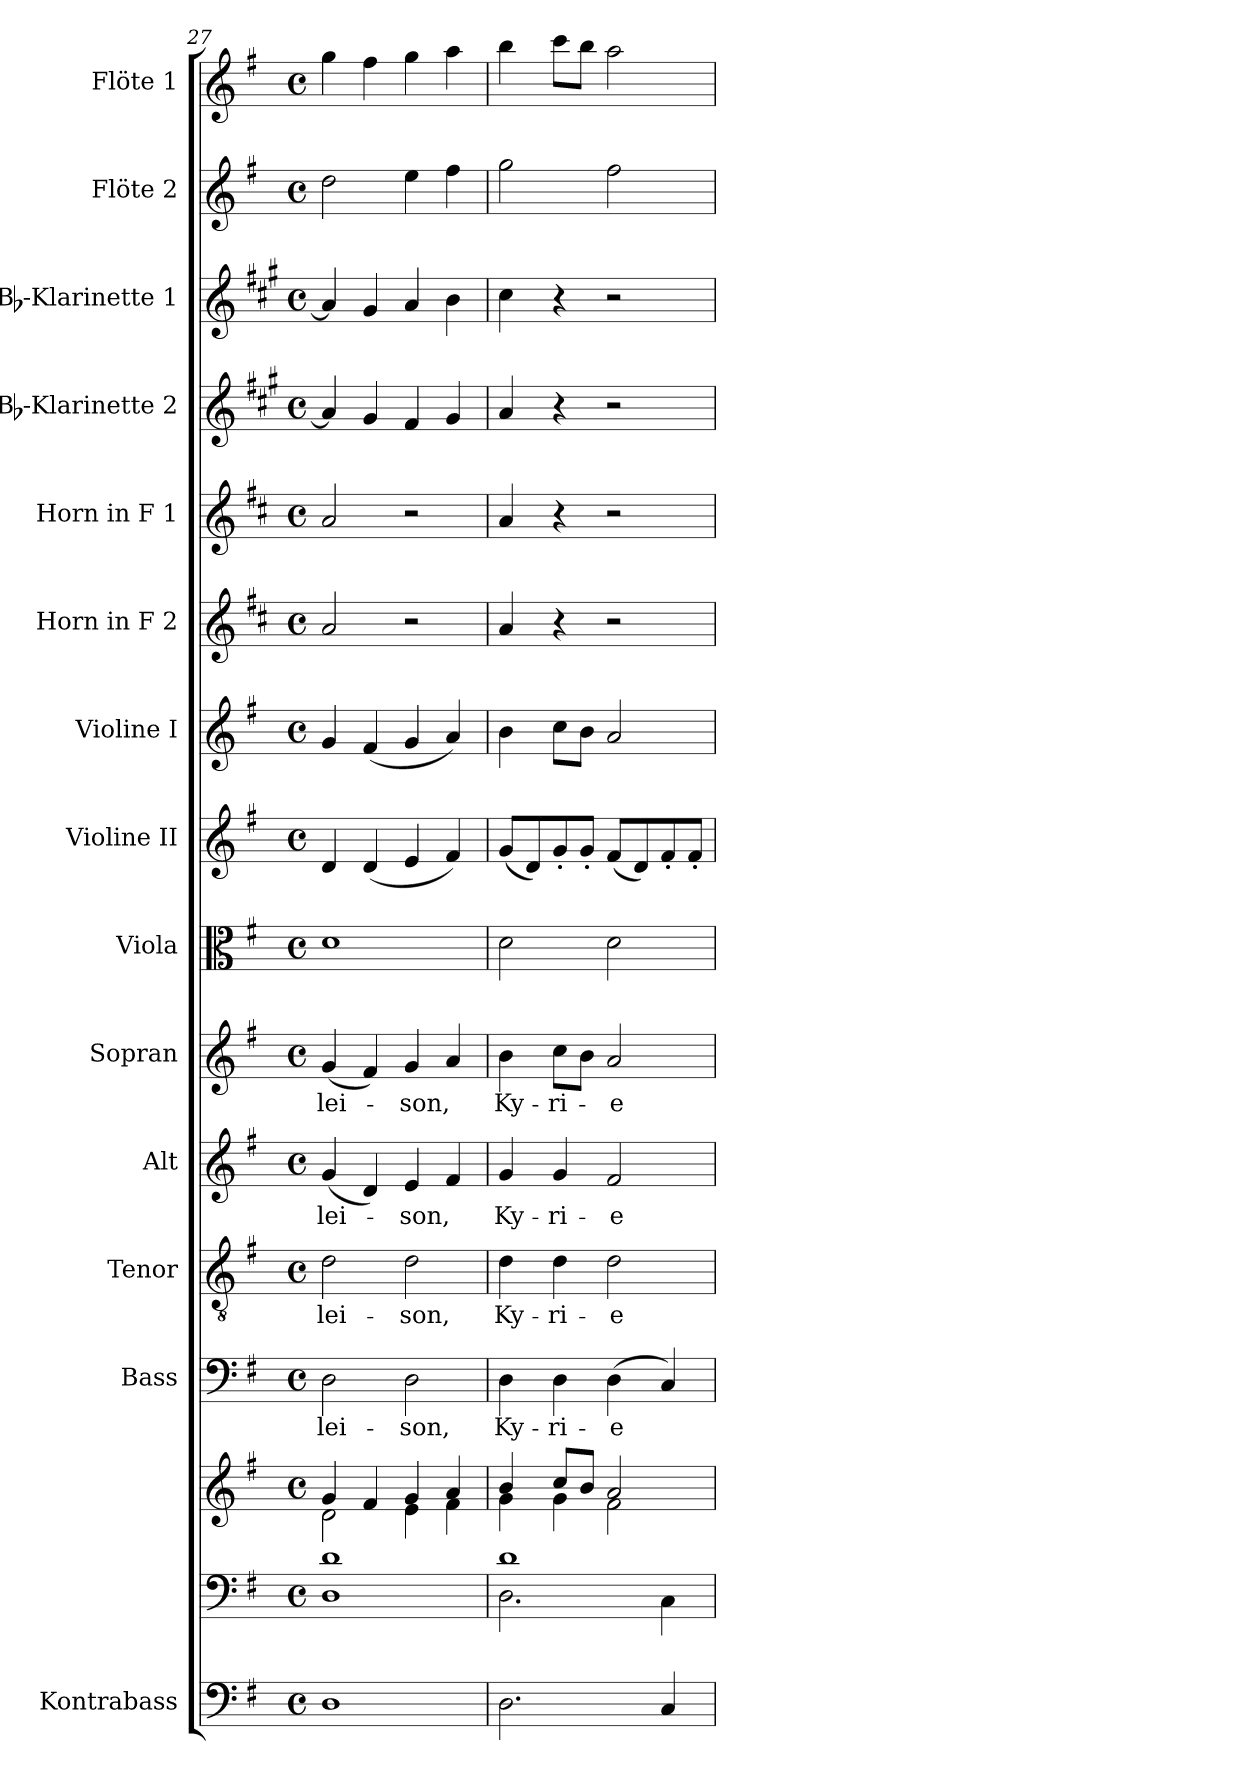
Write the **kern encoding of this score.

**kern	**kern	**kern	**kern	**text	**kern	**text	**kern	**text	**kern	**text	**kern	**kern	**kern	**kern	**kern	**kern	**kern	**kern	**kern
*part15	*part14	*part14	*part13	*part13	*part12	*part12	*part11	*part11	*part10	*part10	*part9	*part8	*part7	*part6	*part5	*part4	*part3	*part2	*part1
*staff16	*staff15	*staff14	*staff13	*staff13	*staff12	*staff12	*staff11	*staff11	*staff10	*staff10	*staff9	*staff8	*staff7	*staff6	*staff5	*staff4	*staff3	*staff2	*staff1
*I"Kontrabass	*	*	*I"Bass	*	*I"Tenor	*	*I"Alt	*	*I"Sopran	*	*I"Viola	*I"Violine II	*I"Violine I	*I"Horn in F 2	*I"Horn in F 1	*I"Bb-Klarinette 2	*I"Bb-Klarinette 1	*I"Flöte 2	*I"Flöte 1
*I'Kb.	*	*	*I'B.	*	*I'T.	*	*I'A.	*	*I'S.	*	*I'Vla.	*I'Vl. II	*I'Vl. I	*I'Horn 2	*I'Horn 1	*I'Bb Kl. 2	*I'Bb Kl. 1	*I'Fl. 2	*I'Fl. 1
*clefF4	*clefF4	*clefG2	*clefF4	*	*clefGv2	*	*clefG2	*	*clefG2	*	*clefC3	*clefG2	*clefG2	*clefG2	*clefG2	*clefG2	*clefG2	*clefG2	*clefG2
*ITrd7c12	*	*	*	*	*	*	*	*	*	*	*	*	*	*ITrd4c7	*ITrd4c7	*ITrd1c2	*ITrd1c2	*	*
*k[f#]	*k[f#]	*k[f#]	*k[f#]	*	*k[f#]	*	*k[f#]	*	*k[f#]	*	*k[f#]	*k[f#]	*k[f#]	*k[f#]	*k[f#]	*k[f#]	*k[f#]	*k[f#]	*k[f#]
*G:	*G:	*G:	*G:	*	*G:	*	*G:	*	*G:	*	*G:	*G:	*G:	*G:	*G:	*G:	*G:	*G:	*G:
*M4/4	*M4/4	*M4/4	*M4/4	*	*M4/4	*	*M4/4	*	*M4/4	*	*M4/4	*M4/4	*M4/4	*M4/4	*M4/4	*M4/4	*M4/4	*M4/4	*M4/4
*met(c)	*met(c)	*met(c)	*met(c)	*	*met(c)	*	*met(c)	*	*met(c)	*	*met(c)	*met(c)	*met(c)	*met(c)	*met(c)	*met(c)	*met(c)	*met(c)	*met(c)
=27	=27	=27	=27	=27	=27	=27	=27	=27	=27	=27	=27	=27	=27	=27	=27	=27	=27	=27	=27
*	*^	*^	*	*	*	*	*	*	*	*	*	*	*	*	*	*	*	*	*
!	!	!	!	!	!	!LO:LY:b	!	!LO:LY:b	!	!LO:LY:b	!	!LO:LY:b	!	!	!	!	!	!	!	!	!
1DD	1d	1D	4g/	2d\	2D\	-lei-	2d\	-lei-	(<4g/	-lei-	(<4g/	-lei-	1d	4d/	4g/	2d/	2d/	4g/]	4g/]	2dd\	4gg\
.	.	.	4f#/	.	.	.	.	.	4d/)	.	4f#/)	.	.	(<4d/	(<4f#/	.	.	4f#/	4f#/	.	4ff#\
!	!	!	!	!	!	!LO:LY:b	!	!LO:LY:b	!	!LO:LY:b	!	!LO:LY:b	!	!	!	!	!	!	!	!	!
.	.	.	4g/	4e\	2D\	-son,	2d\	-son,	4e/	-son,	4g/	-son,	.	4e/	4g/	2r	2r	4e/	4g/	4ee\	4gg\
.	.	.	4a/	4f#\	.	.	.	.	4f#/	.	4a/	.	.	4f#/)	4a/)	.	.	4f#/	4a\	4ff#\	4aa\
=28	=28	=28	=28	=28	=28	=28	=28	=28	=28	=28	=28	=28	=28	=28	=28	=28	=28	=28	=28	=28	=28
!	!	!	!	!	!	!LO:LY:b	!	!LO:LY:b	!	!LO:LY:b	!	!LO:LY:b	!	!	!	!	!	!	!	!	!
2.DD\	1d	2.D\	4b/	4g\	4D\	Ky-	4d\	Ky-	4g/	Ky-	4b\	Ky-	2d\	(<8g/L	4b\	4d/	4d/	4g/	4b\	2gg\	4bb\
.	.	.	.	.	.	.	.	.	.	.	.	.	.	8d/)	.	.	.	.	.	.	.
!	!	!	!	!	!	!LO:LY:b	!	!LO:LY:b	!	!LO:LY:b	!	!LO:LY:b	!	!	!	!	!	!	!	!	!
.	.	.	8cc/L	4g\	4D\	-ri-	4d\	-ri-	4g/	-ri-	8cc\L	-ri-	.	8g'</	8cc\L	4r	4r	4r	4r	.	8ccc\L
.	.	.	8b/J	.	.	.	.	.	.	.	8b\J	.	.	8g'</J	8b\J	.	.	.	.	.	8bb\J
!	!	!	!	!	!	!LO:LY:b	!	!LO:LY:b	!	!LO:LY:b	!	!LO:LY:b	!	!	!	!	!	!	!	!	!
.	.	.	2a/	2f#\	(>4D\	-e	2d\	-e	2f#/	-e	2a/	-e	2d\	(<8f#/L	2a/	2r	2r	2r	2r	2ff#\	2aa\
.	.	.	.	.	.	.	.	.	.	.	.	.	.	8d/)	.	.	.	.	.	.	.
4CC/	.	4C\	.	.	4C/)	.	.	.	.	.	.	.	.	8f#'</	.	.	.	.	.	.	.
.	.	.	.	.	.	.	.	.	.	.	.	.	.	8f#'</J	.	.	.	.	.	.	.
*	*v	*v	*	*	*	*	*	*	*	*	*	*	*	*	*	*	*	*	*	*	*
*	*	*v	*v	*	*	*	*	*	*	*	*	*	*	*	*	*	*	*	*	*
=	=	=	=	=	=	=	=	=	=	=	=	=	=	=	=	=	=	=	=
*-	*-	*-	*-	*-	*-	*-	*-	*-	*-	*-	*-	*-	*-	*-	*-	*-	*-	*-	*-
